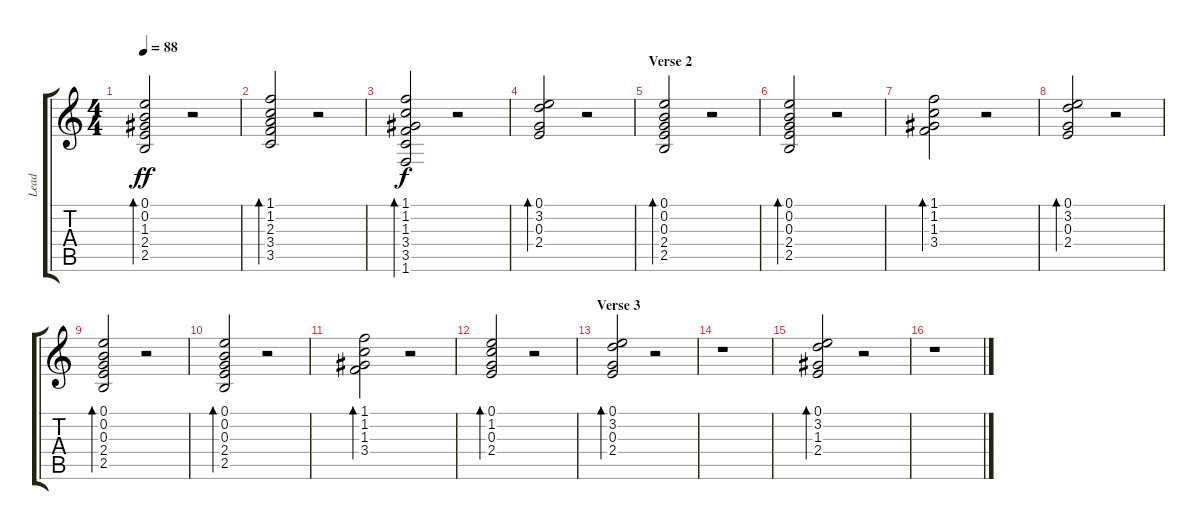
\track ("Lead " "Lead ") {instrument overdrivenguitar}
\staff {score tabs}
\tuning (E4 B3 G3 D3 A2 E2) {hide}
\ts (4 4)
\tempo 88
\clef g2
\ks c
(0.1 0.2 1.3 2.4 2.5).2{bd 240 dy ff volume 12} r.2 |
(1.1 1.2 2.3 3.4 3.5).2{bd 240 volume 16} r.2 |
(1.1 1.2 1.3 3.4 3.5 1.6).2{bd 240 dy f} r.2 |
(0.1 3.2 0.3 2.4).2{bd 240} r.2 |
\section ("" "Verse 2")
(0.1 0.2 0.3 2.4 2.5).2{bd 240} r.2 |
(0.1 0.2 0.3 2.4 2.5).2{bd 240} r.2 |
(1.1 1.2 1.3 3.4).2{bd 240} r.2 |
(0.1 3.2 0.3 2.4).2{bd 240} r.2 |
(0.1 0.2 0.3 2.4 2.5).2{bd 240} r.2 |
(0.1 0.2 0.3 2.4 2.5).2{bd 240} r.2 |
(1.1 1.2 1.3 3.4).2{bd 240} r.2 |
(0.1 1.2 0.3 2.4).2{bd 240} r.2 |
\section ("" "Verse 3")
(0.1 3.2 0.3 2.4).2{bd 240} r.2 |
r.1 |
(0.1 3.2 1.3 2.4).2{bd 240} r.2 |
r.1
